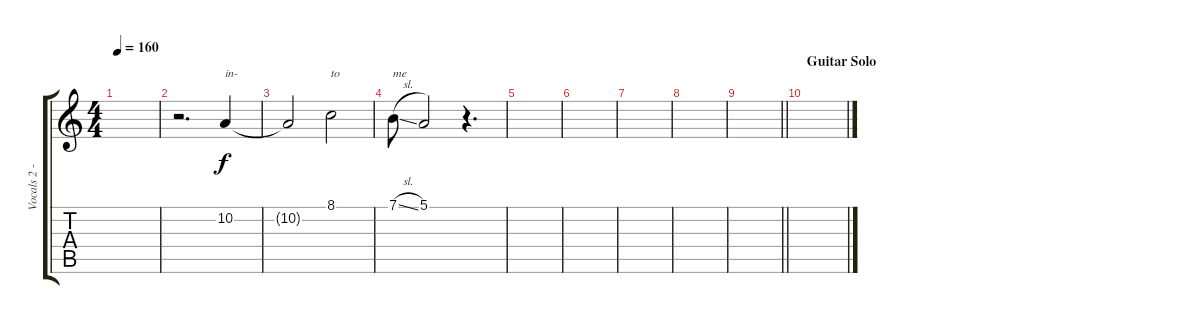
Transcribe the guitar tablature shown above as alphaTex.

\track ("Vocals 2 - Jen Ledger" "Vocals 2 -") {instrument lead1square}
\staff {score tabs}
\tuning (E4 B3 G3 D3 A2 E2) {hide}
\ts (4 4)
\tempo 160
\clef g2
\ks c
|
r.2{d} 10.2.4{txt "in-"} |
10.2{t}.2 8.1.2{txt "to"} |
7.1{sl}.8{txt "me"} 5.1.2 r.4{d} |
|
|
|
|
\barLineRight lightlight
|
\section ("" "Guitar Solo")
